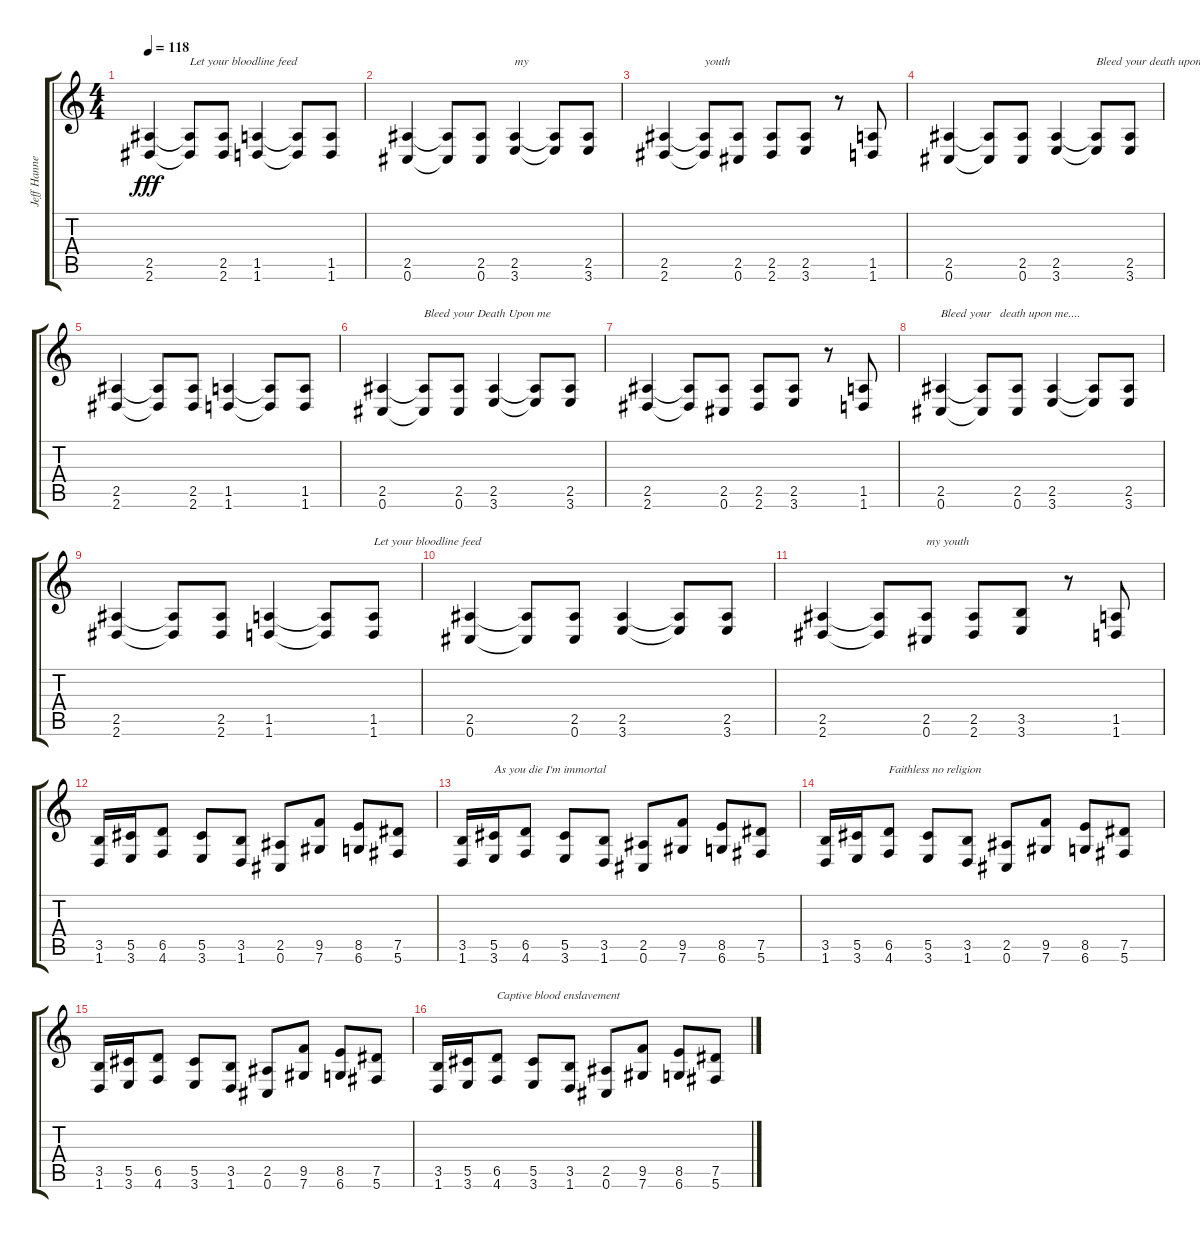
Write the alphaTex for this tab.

\track ("Jeff Hanneman" "Jeff Hanne") {instrument distortionguitar}
\staff {score tabs}
\tuning (Eb4 Bb3 Gb3 Db3 Ab2 Db2) {hide}
\ts (4 4)
\tempo 118
\clef g2
\ks c
(2.5 2.6).4{dy fff} (2.5{t} 2.6{t}).8{txt "Let your bloodline feed "} (2.5 2.6).8 (1.5 1.6).4 (1.5{t} 1.6{t}).8 (1.5 1.6).8 |
(2.5 0.6).4 (2.5{t} 0.6{t}).8 (2.5 0.6).8 (2.5 3.6).4{txt "my"} (2.5{t} 3.6{t}).8 (2.5 3.6).8 |
(2.5 2.6).4 (2.5{t} 2.6{t}).8{txt "youth"} (2.5 0.6).8 (2.5 2.6).8 (2.5 3.6).8 r.8 (1.5 1.6).8 |
(2.5 0.6).4 (2.5{t} 0.6{t}).8 (2.5 0.6).8 (2.5 3.6).4 (2.5{t} 3.6{t}).8{txt "Bleed your death upon me"} (2.5 3.6).8 |
(2.5 2.6).4 (2.5{t} 2.6{t}).8 (2.5 2.6).8 (1.5 1.6).4 (1.5{t} 1.6{t}).8 (1.5 1.6).8 |
(2.5 0.6).4 (2.5{t} 0.6{t}).8{txt "Bleed your Death Upon me"} (2.5 0.6).8 (2.5 3.6).4 (2.5{t} 3.6{t}).8 (2.5 3.6).8 |
(2.5 2.6).4 (2.5{t} 2.6{t}).8 (2.5 0.6).8 (2.5 2.6).8 (2.5 3.6).8 r.8 (1.5 1.6).8 |
(2.5 0.6).4{txt "Bleed your   death upon me...."} (2.5{t} 0.6{t}).8 (2.5 0.6).8 (2.5 3.6).4 (2.5{t} 3.6{t}).8 (2.5 3.6).8 |
(2.5 2.6).4 (2.5{t} 2.6{t}).8 (2.5 2.6).8 (1.5 1.6).4 (1.5{t} 1.6{t}).8 (1.5 1.6).8{txt "Let your bloodline feed "} |
(2.5 0.6).4 (2.5{t} 0.6{t}).8 (2.5 0.6).8 (2.5 3.6).4 (2.5{t} 3.6{t}).8 (2.5 3.6).8 |
(2.5 2.6).4 (2.5{t} 2.6{t}).8 (2.5 0.6).8{txt "my youth"} (2.5 2.6).8 (3.5 3.6).8 r.8 (1.5 1.6).8 |
(3.5 1.6).16 (5.5 3.6).16 (6.5 4.6).8 (5.5 3.6).8 (3.5 1.6).8 (2.5 0.6).8 (9.5 7.6).8 (8.5 6.6).8 (7.5 5.6).8 |
(3.5 1.6).16 (5.5 3.6).16{txt "As you die I'm immortal"} (6.5 4.6).8 (5.5 3.6).8 (3.5 1.6).8 (2.5 0.6).8 (9.5 7.6).8 (8.5 6.6).8 (7.5 5.6).8 |
(3.5 1.6).16 (5.5 3.6).16 (6.5 4.6).8{txt "Faithless no religion"} (5.5 3.6).8 (3.5 1.6).8 (2.5 0.6).8 (9.5 7.6).8 (8.5 6.6).8 (7.5 5.6).8 |
(3.5 1.6).16 (5.5 3.6).16 (6.5 4.6).8 (5.5 3.6).8 (3.5 1.6).8 (2.5 0.6).8 (9.5 7.6).8 (8.5 6.6).8 (7.5 5.6).8 |
(3.5 1.6).16 (5.5 3.6).16 (6.5 4.6).8{txt "Captive blood enslavement"} (5.5 3.6).8 (3.5 1.6).8 (2.5 0.6).8 (9.5 7.6).8 (8.5 6.6).8 (7.5 5.6).8
